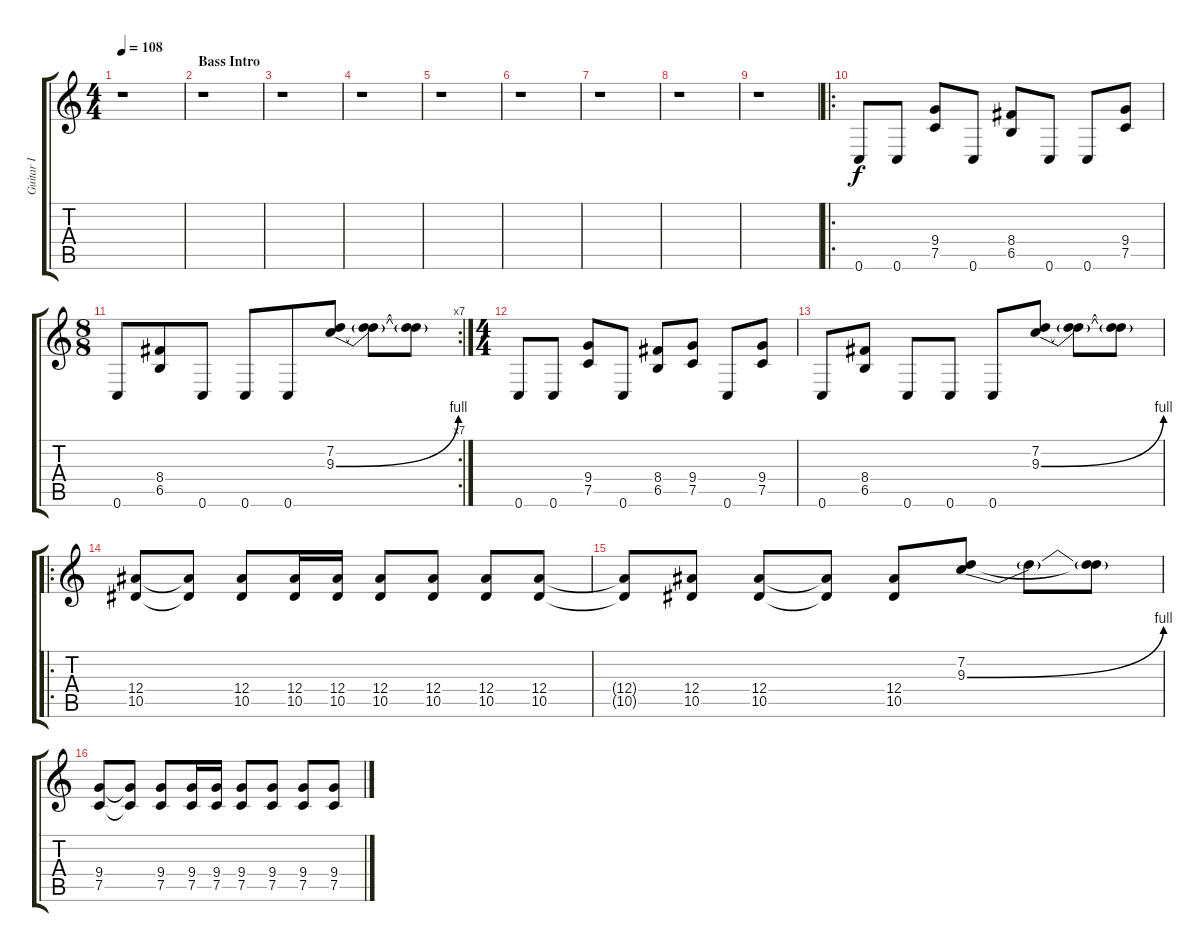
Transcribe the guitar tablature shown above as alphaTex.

\track ("Guitar I" "Guitar I") {instrument overdrivenguitar}
\staff {score tabs}
\tuning (C4 G3 Eb3 Bb2 F2 C2) {hide}
\ts (4 4)
\tempo 108
\clef g2
\ks c
r.1{dy f instrument overdrivenguitar} |
\section ("" "Bass Intro")
r.1 |
r.1 |
r.1 |
r.1 |
r.1 |
r.1 |
r.1 |
r.1 |
\ro
0.6.8 0.6.8 (9.4 7.5).8 0.6.8 (8.4 6.5).8 0.6.8 0.6.8 (9.4 7.5).8 |
\rc 7
\ts (8 8)
0.6.8 (8.4 6.5).8 0.6.8 0.6.8 0.6.8 (7.2 9.3{be (bend 0 0 60 4)}).8 (7.2{t} 9.3{t}).8 (7.2{t} 9.3{t}).8 |
\ts (4 4)
0.6.8 0.6.8 (9.4 7.5).8 0.6.8 (8.4 6.5).8 (9.4 7.5).8 0.6.8 (9.4 7.5).8 |
0.6.8 (8.4 6.5).8 0.6.8 0.6.8 0.6.8 (7.2 9.3{be (bend 0 0 60 4)}).8 (7.2{t} 9.3{t}).8 (7.2{t} 9.3{t}).8 |
\ro
(12.4 10.5).8 (12.4{t} 10.5{t}).8 (12.4 10.5).8 (12.4 10.5).16 (12.4 10.5).16 (12.4 10.5).8 (12.4 10.5).8 (12.4 10.5).8 (12.4 10.5).8 |
(12.4{t} 10.5{t}).8 (12.4 10.5).8 (12.4 10.5).8 (12.4{t} 10.5{t}).8 (12.4 10.5).8 (7.2 9.3{be (bend 0 0 60 4)}).8 9.3{t}.8 (7.2{t} 9.3{t}).8 |
(9.4 7.5).8 (9.4{t} 7.5{t}).8 (9.4 7.5).8 (9.4 7.5).16 (9.4 7.5).16 (9.4 7.5).8 (9.4 7.5).8 (9.4 7.5).8 (9.4 7.5).8
